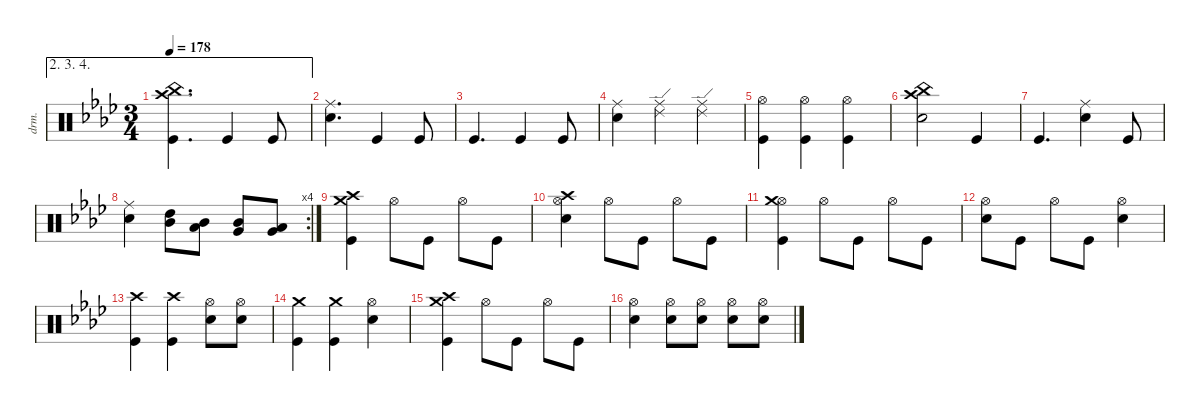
\defaultSystemsLayout 4
\hideDynamics
\bracketExtendMode groupsimilarinstruments
\otherSystemsTrackNameOrientation horizontal
\track ("Percussions" "drm.") {instrument percussion}
\staff {score}
\articulation defaults
\ae (2 3 4)
\ts (3 4)
\tempo 178
\clef neutral
\ks fminor
("Kick (hit)"{acc forcenatural} "Crash high (hit)"{acc forcenatural} "China (hit)"{acc forcenatural}).4{d dy f} "Kick (hit)"{acc forcenatural}.4 "Kick (hit)"{acc forcenatural}.8 |
("Snare (hit) 2"{acc forcenatural} "Ride (middle)"{acc forcenatural}).4{d} "Kick (hit)"{acc forcenatural}.4 "Kick (hit)"{acc forcenatural}.8 |
"Kick (hit)"{acc forcenatural}.4{d} "Kick (hit)"{acc forcenatural}.4 "Kick (hit)"{acc forcenatural}.8 |
("Snare (hit) 2"{acc forcenatural} "Ride (middle)"{acc forcenatural}).4 ("Ride (middle)"{acc forcenatural} "Ride (edge) 2"{acc forcenatural}).4 ("Ride (middle)"{acc forcenatural} "Ride (edge) 2"{acc forcenatural}).4 |
("Kick (hit)"{acc forcenatural} "Hi-Hat (open)"{acc forcenatural}).4 ("Kick (hit)"{acc forcenatural} "Hi-Hat (open)"{acc forcenatural}).4 ("Kick (hit)"{acc forcenatural} "Hi-Hat (open)"{acc forcenatural}).4 |
("Snare (hit) 2"{acc forcenatural} "Crash high (hit)"{acc forcenatural} "China (hit)"{acc forcenatural}).2 "Kick (hit)"{acc forcenatural}.4 |
"Kick (hit)"{acc forcenatural}.4{d} ("Snare (hit) 2"{acc forcenatural} "Ride (middle)"{acc forcenatural}).4 "Kick (hit)"{acc forcenatural}.8 |
\rc 4
("Snare (hit) 2"{acc forcenatural} "Ride (middle)"{acc forcenatural}).4 ("Mid Tom (hit)"{acc forcenatural} "High Tom (hit)"{acc forcenatural}).8{dy p} ("Low Tom (hit)"{acc forcenatural} "Mid Tom (hit)"{acc forcenatural}).8 ("Very Low Tom (hit)"{acc forcenatural} "Mid Tom (hit)"{acc forcenatural}).8 ("Very Low Tom (hit)"{acc forcenatural} "Low Tom (hit)"{acc forcenatural}).8 |
("Kick (hit)"{acc forcenatural} "Crash high (hit)"{acc forcenatural} "Crash medium (hit)"{acc forcenatural}).4{dy f} "Hi-Hat (open)"{acc forcenatural}.8{dy mf} "Kick (hit)"{acc forcenatural}.8{dy f} "Hi-Hat (open)"{acc forcenatural}.8{dy mf} "Kick (hit)"{acc forcenatural}.8{dy f} |
("Snare (hit) 2"{acc forcenatural} "Hi-Hat (open)"{acc forcenatural} "Crash high (hit)"{acc forcenatural}).4 "Hi-Hat (open)"{acc forcenatural}.8{dy mf} "Kick (hit)"{acc forcenatural}.8{dy f} "Hi-Hat (open)"{acc forcenatural}.8{dy mf} "Kick (hit)"{acc forcenatural}.8{dy f} |
("Kick (hit)"{acc forcenatural} "Hi-Hat (open)"{acc forcenatural} "Crash medium (hit)"{acc forcenatural}).4 "Hi-Hat (open)"{acc forcenatural}.8{dy mf} "Kick (hit)"{acc forcenatural}.8{dy f} "Hi-Hat (open)"{acc forcenatural}.8{dy mf} "Kick (hit)"{acc forcenatural}.8{dy f} |
("Snare (hit) 2"{acc forcenatural} "Hi-Hat (open)"{acc forcenatural}).8 "Kick (hit)"{acc forcenatural}.8 "Hi-Hat (open)"{acc forcenatural}.8{dy mf} "Kick (hit)"{acc forcenatural}.8{dy f} ("Snare (hit) 2"{acc forcenatural} "Hi-Hat (open)"{acc forcenatural}).4 |
("Kick (hit)"{acc forcenatural} "Crash high (hit)"{acc forcenatural}).4 ("Kick (hit)"{acc forcenatural} "Crash high (hit)"{acc forcenatural}).4 ("Snare (hit) 2"{acc forcenatural} "Hi-Hat (open)"{acc forcenatural}).8 ("Snare (hit) 2"{acc forcenatural} "Hi-Hat (open)"{acc forcenatural}).8 |
("Kick (hit)"{acc forcenatural} "Crash medium (hit)"{acc forcenatural}).4 ("Kick (hit)"{acc forcenatural} "Crash medium (hit)"{acc forcenatural}).4 ("Snare (hit) 2"{acc forcenatural} "Hi-Hat (open)"{acc forcenatural}).4 |
("Kick (hit)"{acc forcenatural} "Crash high (hit)"{acc forcenatural} "Crash medium (hit)"{acc forcenatural}).4 "Hi-Hat (open)"{acc forcenatural}.8{dy mf} "Kick (hit)"{acc forcenatural}.8{dy f} "Hi-Hat (open)"{acc forcenatural}.8{dy mf} "Kick (hit)"{acc forcenatural}.8{dy f} |
("Snare (hit) 2"{acc forcenatural} "Hi-Hat (open)"{acc forcenatural}).4 ("Snare (hit) 2"{acc forcenatural} "Hi-Hat (open)"{acc forcenatural}).8 ("Snare (hit) 2"{acc forcenatural} "Hi-Hat (open)"{acc forcenatural}).8{dy mf} ("Snare (hit) 2"{acc forcenatural} "Hi-Hat (open)"{acc forcenatural}).8{dy f} ("Snare (hit) 2"{acc forcenatural} "Hi-Hat (open)"{acc forcenatural}).8
